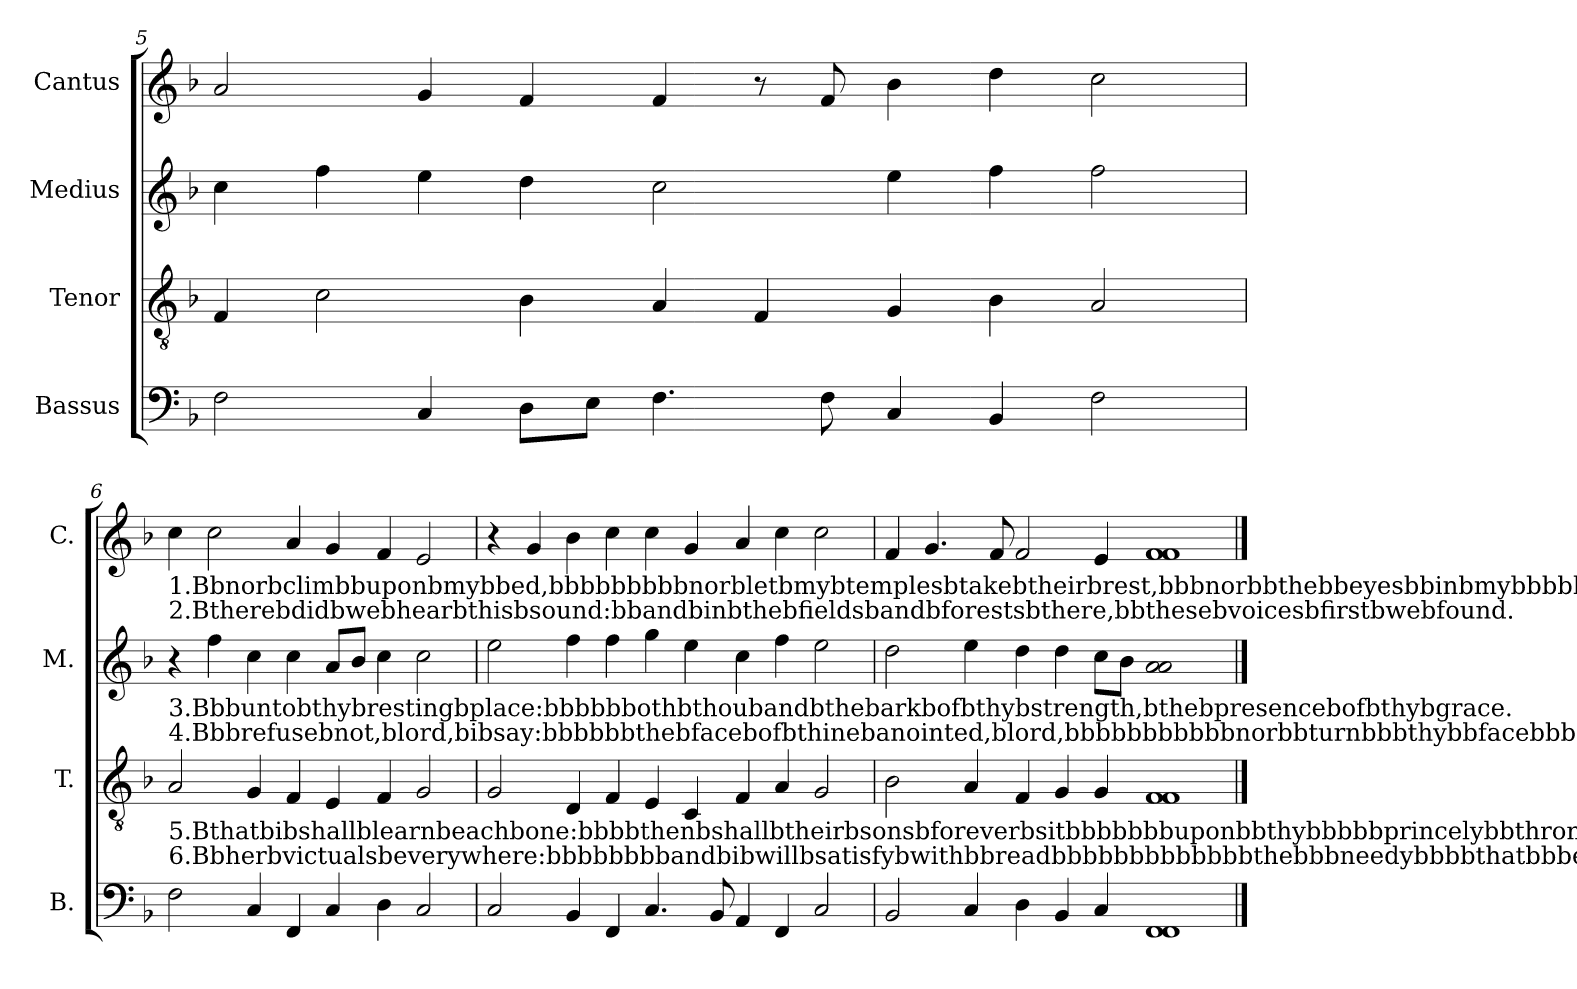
**kern	**kern	**kern	**kern
*part4	*part3	*part2	*part1
*staff4	*staff3	*staff2	*staff1
*I"Bassus	*I"Tenor	*I"Medius	*I"Cantus
*I'B.	*I'T.	*I'M.	*I'C.
*clefF4	*clefGv2	*clefG2	*clefG2
*ITrd7c12	*	*	*
*k[b-]	*k[b-]	*k[b-]	*k[b-]
*F:	*F:	*F:	*F:
=5	=5	=5	=5
!	!LO:N:head=solid	!	!LO:N:head=open
2FF\	4F/	4cc\	2a/
!	!	!LO:N:head=solid	!
.	2c\	4ff\	.
!	!	!LO:N:head=solid	!
4CC/	.	4ee\	4g/
!LO:N:head=solid	!LO:N:head=solid	!LO:N:head=solid	!LO:N:head=solid
8DD\L	4B-\	4dd\	4f/
!LO:N:head=solid	!	!	!
8EE\J	.	.	.
!LO:N:head=solid	!LO:N:head=solid	!	!LO:N:head=solid
4.FF\	4A/	2cc\	4f/
!	!LO:N:head=solid	!	!
.	4F/	.	8ra
!LO:N:head=solid	!	!	!LO:N:head=solid
8FF\	.	.	8f/
!	!	!LO:N:head=solid	!LO:N:head=solid
4CC/	4G/	4ee\	4b-\
!LO:N:head=solid	!LO:N:head=solid	!LO:N:head=solid	!LO:N:head=solid
4BBB-/	4B-\	4ff\	4dd\
!	!LO:N:head=open	!	!
2FF\	2A/	2ff\	2cc\
!!LO:LB:g=z
=6	=6	=6	=6
!	!	!	!LO:TX:b:t=1.Bbnorbclimbbuponbmybbed,bbbbbbbbbnorbletbmybtemplesbtakebtheirbrest,bbbnorbbthebbeyesbbinbmybbbbhead.
!	!	!LO:TX:a:t=2.Btherebdidbwebhearbthisbsound&colon;bbandbinbthebfieldsbandbforestsbthere,bbthesebvoicesbfirstbwebfound.	!
!	!	!LO:TX:b:t=3.Bbbuntobthybrestingbplace&colon;bbbbbbothbthoubandbthebarkbofbthybstrength,bthebpresencebofbthybgrace.	!
!	!LO:TX:a:t=4.Bbbrefusebnot,blord,bibsay&colon;bbbbbbthebfacebofbthinebanointed,blord,bbbbbbbbbbbnorbbturnbbbthybbfacebbbaway.	!	!
!LO:TX:a:t=6.Bbherbvictualsbeverywhere&colon;bbbbbbbbandbibwillbsatisfybwithbbreadbbbbbbbbbbbbbthebbbneedybbbbthatbbbebbthere.	!	!	!
!LO:TX:a:t=5.Bthatbibshallblearnbeachbone&colon;bbbbthenbshallbtheirbsonsbforeverbsitbbbbbbbuponbbthybbbbbprincelybbthrone.	!	!	!
!	!LO:N:head=open	!	!
2FF\	2A/	4r	4cc\
!	!	!LO:N:head=solid	!
.	.	4ff\	2cc\
4CC/	4G/	4cc\	.
!LO:N:head=solid	!LO:N:head=solid	!	!LO:N:head=solid
4FFF/	4F/	4cc\	4a/
!	!LO:N:head=solid	!LO:N:head=solid	!
4CC/	4E/	8a/L	4g/
!	!	!LO:N:head=solid	!
.	.	8b-/J	.
!LO:N:head=solid	!LO:N:head=solid	!	!LO:N:head=solid
4DD\	4F/	4cc\	4f/
!	!	!	!LO:N:head=open
2CC/	2G/	2cc\	2e/
=7	=7	=7	=7
!	!	!LO:N:head=open	!
2CC/	2G/	2ee\	4r
.	.	.	4g/
!LO:N:head=solid	!LO:N:head=solid	!LO:N:head=solid	!LO:N:head=solid
4BBB-/	4D/	4ff\	4b-\
!LO:N:head=solid	!LO:N:head=solid	!LO:N:head=solid	!
4FFF/	4F/	4ff\	4cc\
!	!LO:N:head=solid	!	!
4.CC/	4E/	4gg\	4cc\
!	!	!LO:N:head=solid	!
.	4C/	4ee\	4g/
!LO:N:head=solid	!	!	!
8BBB-/	.	.	.
!LO:N:head=solid	!LO:N:head=solid	!	!LO:N:head=solid
4AAA/	4F/	4cc\	4a/
!LO:N:head=solid	!LO:N:head=solid	!LO:N:head=solid	!
4FFF/	4A/	4ff\	4cc\
!	!	!LO:N:head=open	!
2CC/	2G/	2ee\	2cc\
=8	=8	=8	=8
!	!	!LO:N:head=open	!LO:N:head=solid
2BBB-/	2B-\	2dd\	4f/
.	.	.	4.g/
!	!LO:N:head=solid	!LO:N:head=solid	!
4CC/	4A/	4ee\	.
!	!	!	!LO:N:head=solid
.	.	.	8f/
!LO:N:head=solid	!LO:N:head=solid	!LO:N:head=solid	!
4DD\	4F/	4dd\	2f/
!LO:N:head=solid	!	!LO:N:head=solid	!
4BBB-/	4G/	4dd\	.
!	!	!	!LO:N:head=solid
4CC/	4G/	8cc\L	4e/
!	!	!LO:N:head=solid	!
.	.	8b-\J	.
!	!	!LO:N:n=1:head=open	!
!	!	!LO:N:n=2:head=open	!
(<1FFF 1FFF	(<1F 1F	(<1a 1a	(<1f 1f
==	==	==	==
*-	*-	*-	*-
